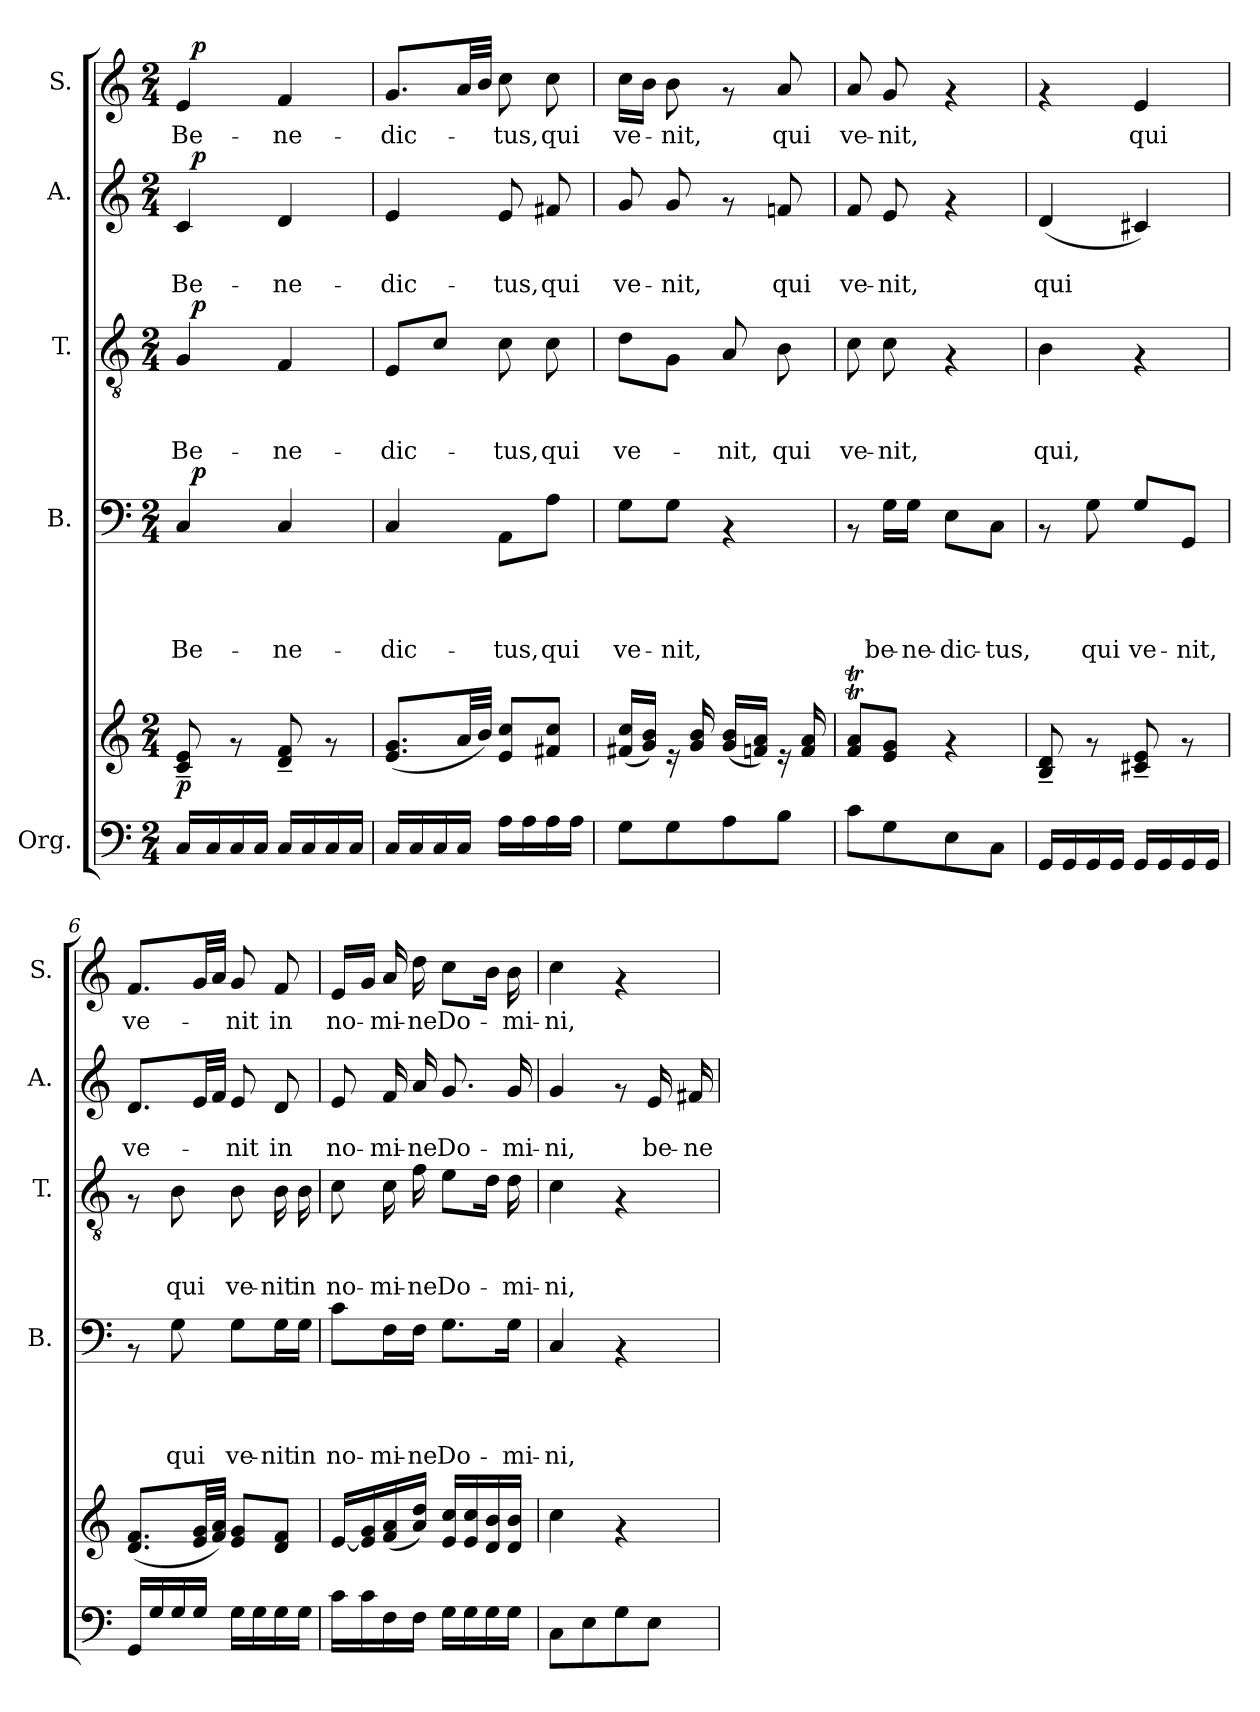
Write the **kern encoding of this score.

**kern	**kern	**dynam	**kern	**text	**text	**text	**text	**dynam	**kern	**text	**text	**text	**dynam	**kern	**text	**text	**dynam	**kern	**text	**dynam
*part5	*part5	*part5	*part4	*part4	*part4	*part4	*part4	*part4	*part3	*part3	*part3	*part3	*part3	*part2	*part2	*part2	*part2	*part1	*part1	*part1
*staff6	*staff5	*staff5/6	*staff4	*staff4	*staff4	*staff4	*staff4	*staff4	*staff3	*staff3	*staff3	*staff3	*staff3	*staff2	*staff2	*staff2	*staff2	*staff1	*staff1	*staff1
*I"Org.	*	*	*I"B.	*	*	*	*	*	*I"T.	*	*	*	*	*I"A.	*	*	*	*I"S.	*	*
*	*	*	*I'B.	*	*	*	*	*	*I'T.	*	*	*	*	*I'A.	*	*	*	*I'S.	*	*
*clefF4	*clefG2	*	*clefF4	*	*	*	*	*	*clefGv2	*	*	*	*	*clefG2	*	*	*	*clefG2	*	*
*k[]	*k[]	*	*k[]	*	*	*	*	*	*k[]	*	*	*	*	*k[]	*	*	*	*k[]	*	*
*C:	*C:	*	*C:	*	*	*	*	*	*C:	*	*	*	*	*C:	*	*	*	*C:	*	*
*M2/4	*M2/4	*	*M2/4	*	*	*	*	*	*M2/4	*	*	*	*	*M2/4	*	*	*	*M2/4	*	*
=1	=1	=1	=1	=1	=1	=1	=1	=1	=1	=1	=1	=1	=1	=1	=1	=1	=1	=1	=1	=1
!	!	!	!	!	!	!	!	!	!	!	!	!	!	!	!	!	!	!LO:TX:a:t=Andante	!	!
!	!	!	!	!	!	!	!	!	!	!	!	!	!	!LO:TX:a:Bi:t=Solo	!	!	!	!	!	!
!	!	!	!	!	!	!	!	!	!LO:TX:a:Bi:t=Solo	!	!	!	!	!	!	!	!	!	!	!
!	!	!	!LO:TX:a:Bi:t=Solo	!	!	!	!	!	!	!	!	!	!	!	!	!	!	!	!	!
!	!	!LO:DY:b	!	!	!	!	!LO:LY:b	!	!	!	!	!LO:LY:b	!	!	!	!LO:LY:b	!	!	!LO:LY:b	!
*	*	*	*^	*	*	*	*	*	*^	*	*	*	*	*^	*	*	*	*^	*	*
16C/LL	8c/~< 8e/~<	p	4C/	32ryy	.	.	.	Be-	.	4G/	32ryy	.	.	Be-	.	4c/	32ryy	.	Be-	.	4e/	32ryy	Be-	.
!	!	!	!	!	!	!	!	!	!LO:DY:a	!	!	!	!	!	!LO:DY:a	!	!	!	!	!LO:DY:a	!	!	!	!LO:DY:a
.	.	.	.	4...ryy	.	.	.	.	p	.	4...ryy	.	.	.	p	.	4...ryy	.	.	p	.	4...ryy	.	p
16C/	.	.	.	.	.	.	.	.	.	.	.	.	.	.	.	.	.	.	.	.	.	.	.	.
16C/	8rf	.	.	.	.	.	.	.	.	.	.	.	.	.	.	.	.	.	.	.	.	.	.	.
16C/JJ	.	.	.	.	.	.	.	.	.	.	.	.	.	.	.	.	.	.	.	.	.	.	.	.
!	!	!	!	!	!	!	!	!LO:LY:b	!	!	!	!	!	!LO:LY:b	!	!	!	!	!LO:LY:b	!	!	!	!LO:LY:b	!
16C/LL	8d/~< 8f/~<	.	4C/	.	.	.	.	-ne-	.	4F/	.	.	.	-ne-	.	4d/	.	.	-ne-	.	4f/	.	-ne-	.
16C/	.	.	.	.	.	.	.	.	.	.	.	.	.	.	.	.	.	.	.	.	.	.	.	.
16C/	8rf	.	.	.	.	.	.	.	.	.	.	.	.	.	.	.	.	.	.	.	.	.	.	.
16C/JJ	.	.	.	.	.	.	.	.	.	.	.	.	.	.	.	.	.	.	.	.	.	.	.	.
=2	=2	=2	=2	=2	=2	=2	=2	=2	=2	=2	=2	=2	=2	=2	=2	=2	=2	=2	=2	=2	=2	=2	=2	=2
!	!	!	!	!	!	!	!	!LO:LY:b	!	!	!	!	!	!LO:LY:b	!	!	!	!	!LO:LY:b	!	!	!	!LO:LY:b	!
*	*	*	*v	*v	*	*	*	*	*	*	*	*	*	*	*	*v	*v	*	*	*	*v	*v	*	*
*	*	*	*	*	*	*	*	*	*v	*v	*	*	*	*	*	*	*	*	*	*	*
16C/LL	(<8.e/ 8.g/L	.	4C/	.	.	.	-dic-	.	8E/L	.	.	-dic-	.	4e/	.	-dic-	.	8.g/L	-dic-	.
16C/	.	.	.	.	.	.	.	.	.	.	.	.	.	.	.	.	.	.	.	.
16C/	.	.	.	.	.	.	.	.	8c/J	.	.	.	.	.	.	.	.	.	.	.
16C/JJ	32a/LL	.	.	.	.	.	.	.	.	.	.	.	.	.	.	.	.	32a/LL	.	.
.	32b/JJJ)	.	.	.	.	.	.	.	.	.	.	.	.	.	.	.	.	32b/JJJ	.	.
!	!	!	!	!	!	!	!LO:LY:b	!	!	!	!	!LO:LY:b	!	!	!	!LO:LY:b	!	!	!LO:LY:b	!
16A\LL	8e/ 8cc/L	.	8AA\L	.	.	.	-tus,	.	8c\	.	.	-tus,	.	8e/	.	-tus,	.	8cc\	-tus,	.
16A\	.	.	.	.	.	.	.	.	.	.	.	.	.	.	.	.	.	.	.	.
!	!	!	!	!	!	!	!LO:LY:b	!	!	!	!	!LO:LY:b	!	!	!	!LO:LY:b	!	!	!LO:LY:b	!
16A\	8f#X/ 8cc/J	.	8A\J	.	.	.	qui	.	8c\	.	.	qui	.	8f#X/	.	qui	.	8cc\	qui	.
16A\JJ	.	.	.	.	.	.	.	.	.	.	.	.	.	.	.	.	.	.	.	.
=3	=3	=3	=3	=3	=3	=3	=3	=3	=3	=3	=3	=3	=3	=3	=3	=3	=3	=3	=3	=3
!	!	!	!	!	!	!	!LO:LY:b	!	!	!	!	!LO:LY:b	!	!	!	!LO:LY:b	!	!	!LO:LY:b	!
8G\L	(<16f#X/ 16cc/LL	.	8G\L	.	.	.	ve-	.	8d\L	.	.	ve-	.	8g/	.	ve-	.	16cc\LL	ve-	.
.	16g/ 16b/JJ)	.	.	.	.	.	.	.	.	.	.	.	.	.	.	.	.	16b\JJ	.	.
!	!	!	!	!	!	!	!LO:LY:b	!	!	!	!	!	!	!	!	!LO:LY:b	!	!	!LO:LY:b	!
8G\	16re	.	8G\J	.	.	.	-nit,	.	8G\J	.	.	.	.	8g/	.	-nit,	.	8b\	-nit,	.
.	16g/ 16b/	.	.	.	.	.	.	.	.	.	.	.	.	.	.	.	.	.	.	.
!	!	!	!	!	!	!	!	!	!	!	!	!LO:LY:b	!	!	!	!	!	!	!	!
8A\	(<16g/ 16b/LL	.	4rAA	.	.	.	.	.	8A/	.	.	-nit,	.	8rf	.	.	.	8rf	.	.
.	16fn/ 16a/JJ)	.	.	.	.	.	.	.	.	.	.	.	.	.	.	.	.	.	.	.
!	!	!	!	!	!	!	!	!	!	!	!	!LO:LY:b	!	!	!	!LO:LY:b	!	!	!LO:LY:b	!
8B\J	16re	.	.	.	.	.	.	.	8B\	.	.	qui	.	8fn/	.	qui	.	8a/	qui	.
.	16f/ 16a/	.	.	.	.	.	.	.	.	.	.	.	.	.	.	.	.	.	.	.
=4	=4	=4	=4	=4	=4	=4	=4	=4	=4	=4	=4	=4	=4	=4	=4	=4	=4	=4	=4	=4
!	!	!	!	!	!	!	!	!	!	!	!	!LO:LY:b	!	!	!	!LO:LY:b	!	!	!LO:LY:b	!
8c\L	8f/T 8a/TL	.	8rAA	.	.	.	.	.	8c\	.	.	ve-	.	8f/	.	ve-	.	8a/	ve-	.
!	!	!	!	!	!	!	!LO:LY:b	!	!	!	!	!LO:LY:b	!	!	!	!LO:LY:b	!	!	!LO:LY:b	!
8G\	8e/ 8g/J	.	16G\LL	.	.	.	be-	.	8c\	.	.	-nit,	.	8e/	.	-nit,	.	8g/	-nit,	.
!	!	!	!	!	!	!	!LO:LY:b	!	!	!	!	!	!	!	!	!	!	!	!	!
.	.	.	16G\JJ	.	.	.	-ne-	.	.	.	.	.	.	.	.	.	.	.	.	.
!	!	!	!	!	!	!	!LO:LY:b	!	!	!	!	!	!	!	!	!	!	!	!	!
8E\	4rf	.	8E\L	.	.	.	-dic-	.	4rF	.	.	.	.	4rf	.	.	.	4rf	.	.
!	!	!	!	!	!	!	!LO:LY:b	!	!	!	!	!	!	!	!	!	!	!	!	!
8C\J	.	.	8C\J	.	.	.	-tus,	.	.	.	.	.	.	.	.	.	.	.	.	.
=5	=5	=5	=5	=5	=5	=5	=5	=5	=5	=5	=5	=5	=5	=5	=5	=5	=5	=5	=5	=5
!	!	!	!	!	!	!	!	!	!	!	!	!LO:LY:b	!	!	!	!LO:LY:b	!	!	!	!
16GG/LL	8B/~< 8d/~<	.	8rAA	.	.	.	.	.	4B\	.	.	qui,	.	(<4d/	.	qui	.	4rf	.	.
16GG/	.	.	.	.	.	.	.	.	.	.	.	.	.	.	.	.	.	.	.	.
!	!	!	!	!	!	!	!LO:LY:b	!	!	!	!	!	!	!	!	!	!	!	!	!
16GG/	8rf	.	8G\	.	.	.	qui	.	.	.	.	.	.	.	.	.	.	.	.	.
16GG/JJ	.	.	.	.	.	.	.	.	.	.	.	.	.	.	.	.	.	.	.	.
!	!	!	!	!	!	!	!LO:LY:b	!	!	!	!	!	!	!	!	!	!	!	!LO:LY:b	!
16GG/LL	8c#X/~< 8e/~<	.	8G/L	.	.	.	ve-	.	4rF	.	.	.	.	4c#X/)	.	.	.	4e/	qui	.
16GG/	.	.	.	.	.	.	.	.	.	.	.	.	.	.	.	.	.	.	.	.
!	!	!	!	!	!	!	!LO:LY:b	!	!	!	!	!	!	!	!	!	!	!	!	!
16GG/	8rf	.	8GG/J	.	.	.	-nit,	.	.	.	.	.	.	.	.	.	.	.	.	.
16GG/JJ	.	.	.	.	.	.	.	.	.	.	.	.	.	.	.	.	.	.	.	.
!!LO:PB:g=z
=6	=6	=6	=6	=6	=6	=6	=6	=6	=6	=6	=6	=6	=6	=6	=6	=6	=6	=6	=6	=6
!	!	!	!	!	!	!	!	!	!	!	!	!	!	!	!	!LO:LY:b	!	!	!LO:LY:b	!
16GG/LL	(<8.d/ 8.f/L	.	8rAA	.	.	.	.	.	8rF	.	.	.	.	8.d/L	.	ve-	.	8.f/L	ve-	.
16G/	.	.	.	.	.	.	.	.	.	.	.	.	.	.	.	.	.	.	.	.
!	!	!	!	!	!	!	!LO:LY:b	!	!	!	!	!LO:LY:b	!	!	!	!	!	!	!	!
16G/	.	.	8G\	.	.	.	qui	.	8B\	.	.	qui	.	.	.	.	.	.	.	.
16G/JJ	32e/ 32g/LL	.	.	.	.	.	.	.	.	.	.	.	.	32e/LL	.	.	.	32g/LL	.	.
.	32f/ 32a/JJJ)	.	.	.	.	.	.	.	.	.	.	.	.	32f/JJJ	.	.	.	32a/JJJ	.	.
!	!	!	!	!	!	!	!LO:LY:b	!	!	!	!	!LO:LY:b	!	!	!	!LO:LY:b	!	!	!LO:LY:b	!
16G\LL	8e/ 8g/L	.	8G\L	.	.	.	ve-	.	8B\	.	.	ve-	.	8e/	.	-nit	.	8g/	-nit	.
16G\	.	.	.	.	.	.	.	.	.	.	.	.	.	.	.	.	.	.	.	.
!	!	!	!	!	!	!	!LO:LY:b	!	!	!	!	!LO:LY:b	!	!	!	!LO:LY:b	!	!	!LO:LY:b	!
16G\	8d/ 8f/J	.	16G\L	.	.	.	-nit	.	16B\	.	.	-nit	.	8d/	.	in	.	8f/	in	.
!	!	!	!	!	!	!	!LO:LY:b	!	!	!	!	!LO:LY:b	!	!	!	!	!	!	!	!
16G\JJ	.	.	16G\JJ	.	.	.	in	.	16B\	.	.	in	.	.	.	.	.	.	.	.
=7	=7	=7	=7	=7	=7	=7	=7	=7	=7	=7	=7	=7	=7	=7	=7	=7	=7	=7	=7	=7
!	!	!	!	!	!	!	!LO:LY:b	!	!	!	!	!LO:LY:b	!	!	!	!LO:LY:b	!	!	!LO:LY:b	!
16c\LL	[<16e/LL	.	8c\L	.	.	.	no-	.	8c\	.	.	no-	.	8e/	.	no-	.	16e/LL	no-	.
16c\	16e/] 16g/	.	.	.	.	.	.	.	.	.	.	.	.	.	.	.	.	16g/JJ	.	.
!	!	!	!	!	!	!	!LO:LY:b	!	!	!	!	!LO:LY:b	!	!	!	!LO:LY:b	!	!	!LO:LY:b	!
16F\	(<16f/ 16a/	.	16F\L	.	.	.	-mi-	.	16c\	.	.	-mi-	.	16f/	.	-mi-	.	16a/	-mi-	.
!	!	!	!	!	!	!	!LO:LY:b	!	!	!	!	!LO:LY:b	!	!	!	!LO:LY:b	!	!	!LO:LY:b	!
16F\JJ	16a/ 16dd/JJ)	.	16F\JJ	.	.	.	-ne	.	16f\	.	.	-ne	.	16a/	.	-ne	.	16dd\	-ne	.
!	!	!	!	!	!	!	!LO:LY:b	!	!	!	!	!LO:LY:b	!	!	!	!LO:LY:b	!	!	!LO:LY:b	!
16G\LL	16e/ 16cc/LL	.	8.G\L	.	.	.	Do-	.	8e\L	.	.	Do-	.	8.g/	.	Do-	.	8cc\L	Do-	.
16G\	16e/ 16cc/	.	.	.	.	.	.	.	.	.	.	.	.	.	.	.	.	.	.	.
16G\	16d/ 16b/	.	.	.	.	.	.	.	16d\Jk	.	.	.	.	.	.	.	.	16b\Jk	.	.
!	!	!	!	!	!	!	!LO:LY:b	!	!	!	!	!LO:LY:b	!	!	!	!LO:LY:b	!	!	!LO:LY:b	!
16G\JJ	16d/ 16b/JJ	.	16G\Jk	.	.	.	-mi-	.	16d\	.	.	-mi-	.	16g/	.	-mi-	.	16b\	-mi-	.
=8	=8	=8	=8	=8	=8	=8	=8	=8	=8	=8	=8	=8	=8	=8	=8	=8	=8	=8	=8	=8
!	!	!	!	!	!	!	!LO:LY:b	!	!	!	!	!LO:LY:b	!	!	!	!LO:LY:b	!	!	!LO:LY:b	!
8C\L	4cc\	.	4C/	.	.	.	-ni,	.	4c\	.	.	-ni,	.	4g/	.	-ni,	.	4cc\	-ni,	.
8E\	.	.	.	.	.	.	.	.	.	.	.	.	.	.	.	.	.	.	.	.
8G\	4rf	.	4rAA	.	.	.	.	.	4rF	.	.	.	.	8rf	.	.	.	4rf	.	.
!	!	!	!	!	!	!	!	!	!	!	!	!	!	!	!	!LO:LY:b	!	!	!	!
8E\J	.	.	.	.	.	.	.	.	.	.	.	.	.	16e/	.	be-	.	.	.	.
!	!	!	!	!	!	!	!	!	!	!	!	!	!	!	!	!LO:LY:b	!	!	!	!
.	.	.	.	.	.	.	.	.	.	.	.	.	.	16f#X/	.	-ne-	.	.	.	.
=	=	=	=	=	=	=	=	=	=	=	=	=	=	=	=	=	=	=	=	=
*-	*-	*-	*-	*-	*-	*-	*-	*-	*-	*-	*-	*-	*-	*-	*-	*-	*-	*-	*-	*-
